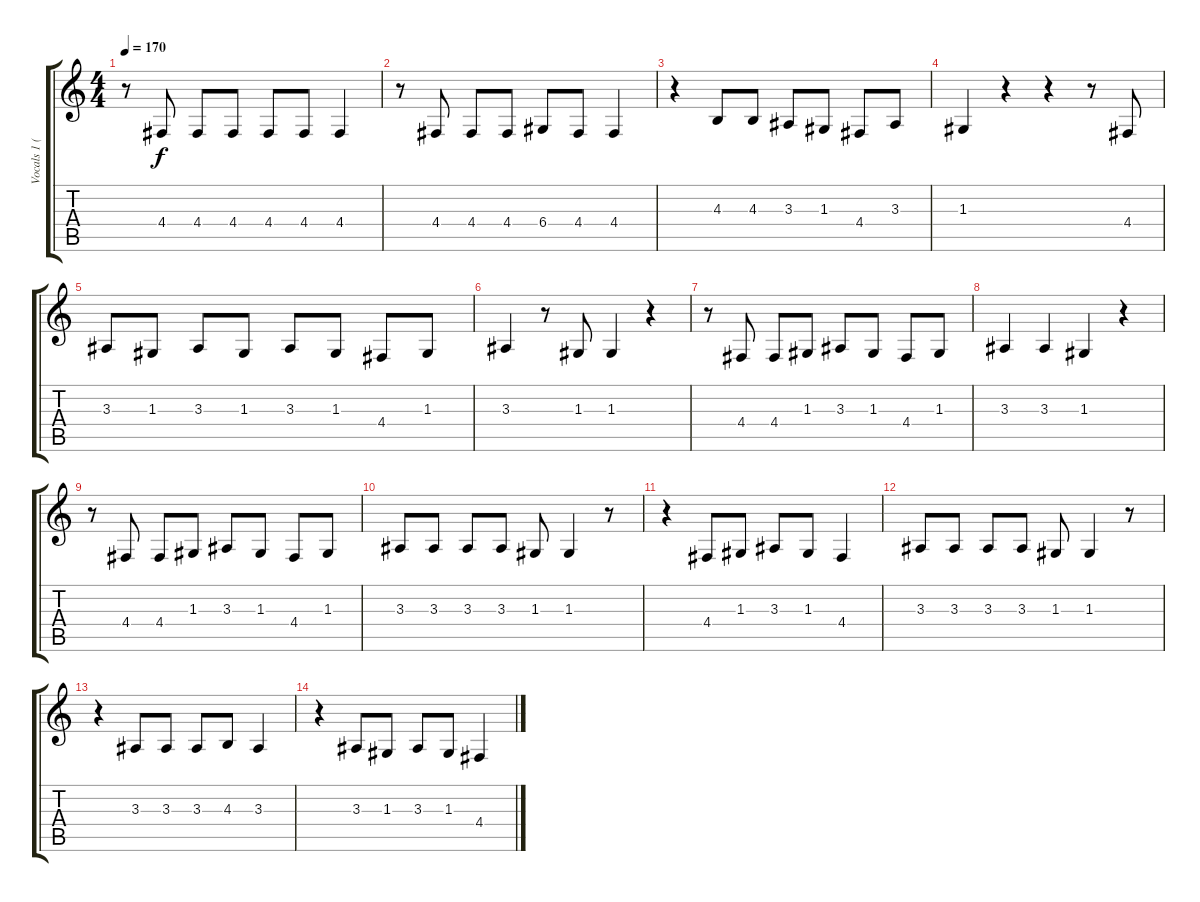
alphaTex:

\track ("Vocals 1 (MARK)" "Vocals 1 (") {instrument tuba}
\staff {score tabs}
\tuning (E4 B3 G3 D3 A2 E2) {hide}
\ts (4 4)
\tempo 170
\clef g2
\ks c
r.8{dy f} 4.4.8 4.4.8 4.4.8 4.4.8 4.4.8 4.4.4 |
r.8 4.4.8 4.4.8 4.4.8 6.4.8 4.4.8 4.4.4 |
r.4 4.3.8 4.3.8 3.3.8 1.3.8 4.4.8 3.3.8 |
1.3.4 r.4 r.4 r.8 4.4.8 |
3.3.8 1.3.8 3.3.8 1.3.8 3.3.8 1.3.8 4.4.8 1.3.8 |
3.3.4 r.8 1.3.8 1.3.4 r.4 |
r.8 4.4.8 4.4.8 1.3.8 3.3.8 1.3.8 4.4.8 1.3.8 |
3.3.4 3.3.4 1.3.4 r.4 |
r.8 4.4.8 4.4.8 1.3.8 3.3.8 1.3.8 4.4.8 1.3.8 |
3.3.8 3.3.8 3.3.8 3.3.8 1.3.8 1.3.4 r.8 |
r.4 4.4.8 1.3.8 3.3.8 1.3.8 4.4.4 |
3.3.8 3.3.8 3.3.8 3.3.8 1.3.8 1.3.4 r.8 |
r.4 3.3.8 3.3.8 3.3.8 4.3.8 3.3.4 |
r.4 3.3.8 1.3.8 3.3.8 1.3.8 4.4.4
